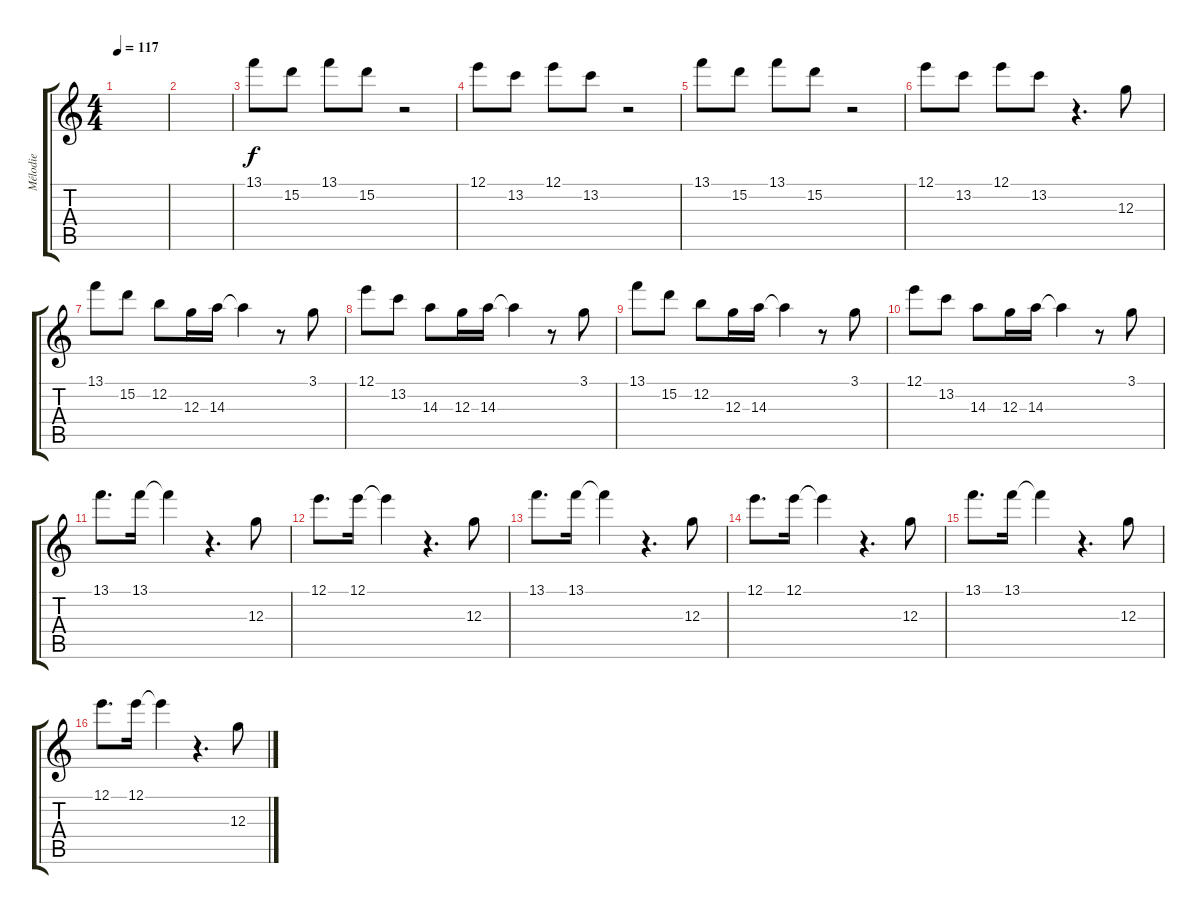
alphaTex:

\track ("Mélodie" "Mélodie") {instrument overdrivenguitar}
\staff {score tabs}
\tuning (E4 B3 G3 D3 A2 E2) {hide}
\ts (4 4)
\tempo 117
\clef g2
\ks c
|
|
13.1.8 15.2.8 13.1.8 15.2.8 r.2 |
12.1.8 13.2.8 12.1.8 13.2.8 r.2 |
13.1.8 15.2.8 13.1.8 15.2.8 r.2 |
12.1.8 13.2.8 12.1.8 13.2.8 r.4{d} 12.3.8 |
13.1.8 15.2.8 12.2.8 12.3.16 14.3.16 14.3{t}.4 r.8 3.1.8 |
12.1.8 13.2.8 14.3.8 12.3.16 14.3.16 14.3{t}.4 r.8 3.1.8 |
13.1.8 15.2.8 12.2.8 12.3.16 14.3.16 14.3{t}.4 r.8 3.1.8 |
12.1.8 13.2.8 14.3.8 12.3.16 14.3.16 14.3{t}.4 r.8 3.1.8 |
13.1.8{d} 13.1.16 13.1{t}.4 r.4{d} 12.3.8 |
12.1.8{d} 12.1.16 12.1{t}.4 r.4{d} 12.3.8 |
13.1.8{d} 13.1.16 13.1{t}.4 r.4{d} 12.3.8 |
12.1.8{d} 12.1.16 12.1{t}.4 r.4{d} 12.3.8 |
13.1.8{d} 13.1.16 13.1{t}.4 r.4{d} 12.3.8 |
12.1.8{d} 12.1.16 12.1{t}.4 r.4{d} 12.3.8
